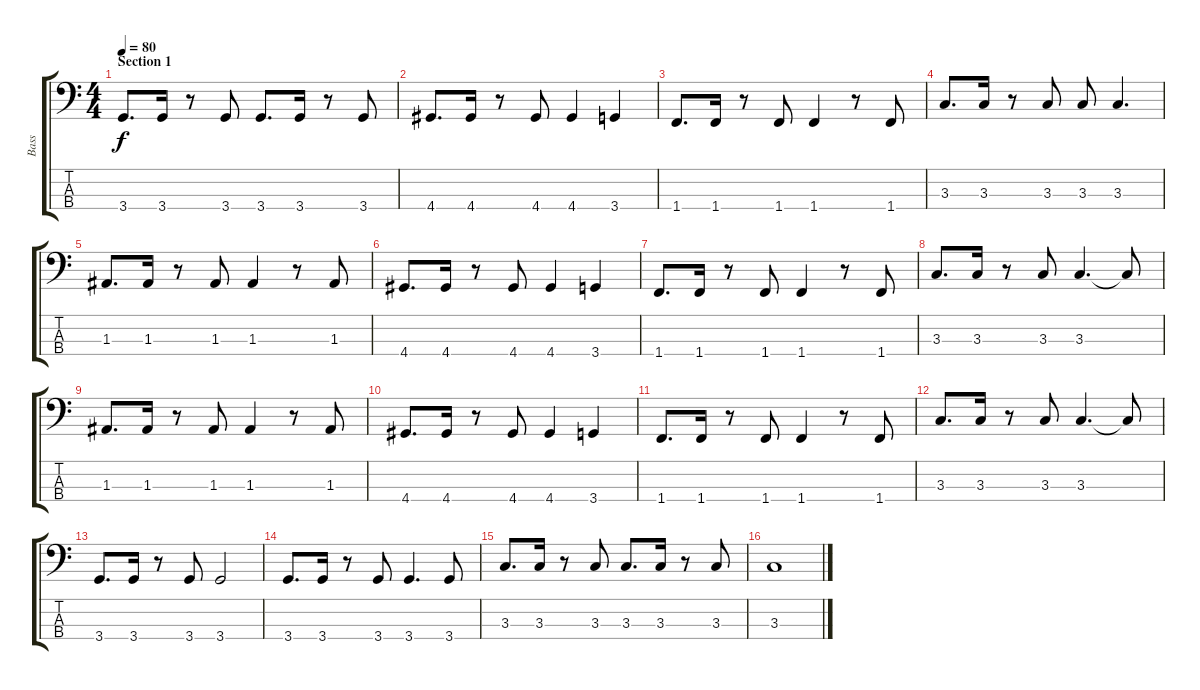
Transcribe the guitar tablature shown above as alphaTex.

\track ("Bass" "Bass") {instrument electricbassfinger}
\staff {score tabs}
\tuning (G2 D2 A1 E1) {hide}
\ts (4 4)
\section ("" "Section 1")
\tempo 80
\clef f4
\ks c
3.4.8{d dy f} 3.4.16 r.8 3.4.8 3.4.8{d} 3.4.16 r.8 3.4.8 |
4.4.8{d} 4.4.16 r.8 4.4.8 4.4.4 3.4.4 |
1.4.8{d} 1.4.16 r.8 1.4.8 1.4.4 r.8 1.4.8 |
3.3.8{d} 3.3.16 r.8 3.3.8 3.3.8 3.3.4{d} |
1.3.8{d} 1.3.16 r.8 1.3.8 1.3.4 r.8 1.3.8 |
4.4.8{d} 4.4.16 r.8 4.4.8 4.4.4 3.4.4 |
1.4.8{d} 1.4.16 r.8 1.4.8 1.4.4 r.8 1.4.8 |
3.3.8{d} 3.3.16 r.8 3.3.8 3.3.4{d} 3.3{t}.8 |
1.3.8{d} 1.3.16 r.8 1.3.8 1.3.4 r.8 1.3.8 |
4.4.8{d} 4.4.16 r.8 4.4.8 4.4.4 3.4.4 |
1.4.8{d} 1.4.16 r.8 1.4.8 1.4.4 r.8 1.4.8 |
3.3.8{d} 3.3.16 r.8 3.3.8 3.3.4{d} 3.3{t}.8 |
3.4.8{d} 3.4.16 r.8 3.4.8 3.4.2 |
3.4.8{d} 3.4.16 r.8 3.4.8 3.4.4{d} 3.4.8 |
3.3.8{d} 3.3.16 r.8 3.3.8 3.3.8{d} 3.3.16 r.8 3.3.8 |
3.3.1
